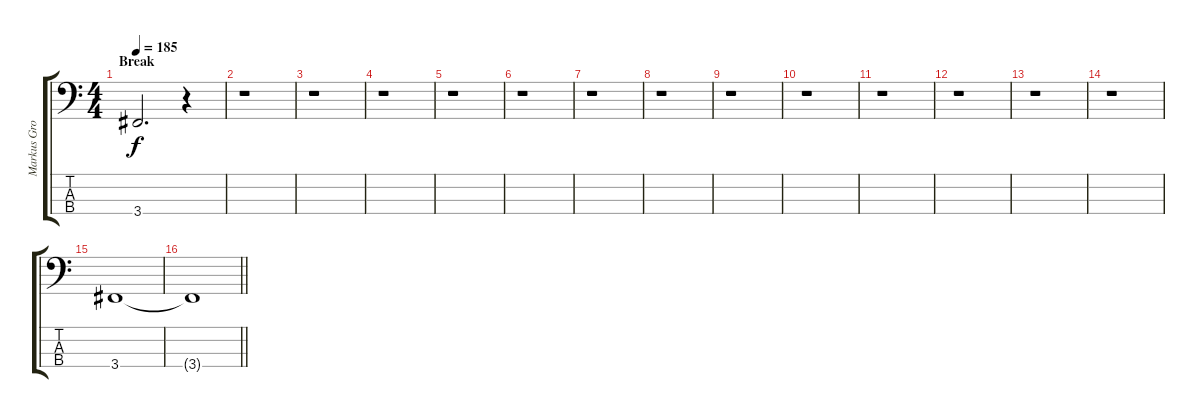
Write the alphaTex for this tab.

\track ("Markus Grosskopf" "Markus Gro") {instrument electricbasspick}
\staff {score tabs}
\tuning (Gb2 Db2 Ab1 Eb1) {hide}
\ts (4 4)
\section ("" "Break")
\tempo 185
\clef f4
\ks c
3.4.2{d dy f volume 16} r.4 |
r.1 |
r.1 |
r.1 |
r.1 |
r.1 |
r.1 |
r.1 |
r.1 |
r.1 |
r.1 |
r.1 |
r.1 |
r.1 |
3.4.1 |
\barLineRight lightlight
3.4{t}.1
